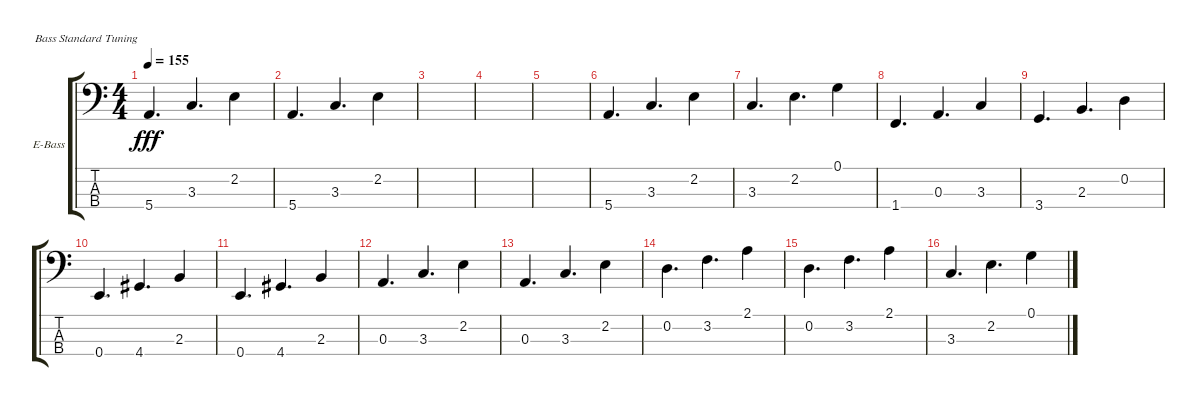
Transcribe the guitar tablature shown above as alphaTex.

\bracketExtendMode groupsimilarinstruments
\firstSystemTrackNameOrientation horizontal
\otherSystemsTrackNameOrientation horizontal
\track ("А. Андреев" "E-Bass") {instrument electricbasspick}
\staff {score tabs}
\tuning (G2 D2 A1 E1)
\ts (4 4)
\tempo 155
\clef f4
\ks c
5.4.4{d dy fff} 3.3.4{d} 2.2.4 |
5.4.4{d} 3.3.4{d} 2.2.4 |
|
|
|
5.4.4{d} 3.3.4{d} 2.2.4 |
3.3.4{d} 2.2.4{d} 0.1.4 |
1.4.4{d} 0.3.4{d} 3.3.4 |
3.4.4{d} 2.3.4{d} 0.2.4 |
0.4.4{d} 4.4.4{d} 2.3.4 |
0.4.4{d} 4.4.4{d} 2.3.4 |
0.3.4{d} 3.3.4{d} 2.2.4 |
0.3.4{d} 3.3.4{d} 2.2.4 |
0.2.4{d} 3.2.4{d} 2.1.4 |
0.2.4{d} 3.2.4{d} 2.1.4 |
3.3.4{d} 2.2.4{d} 0.1.4
